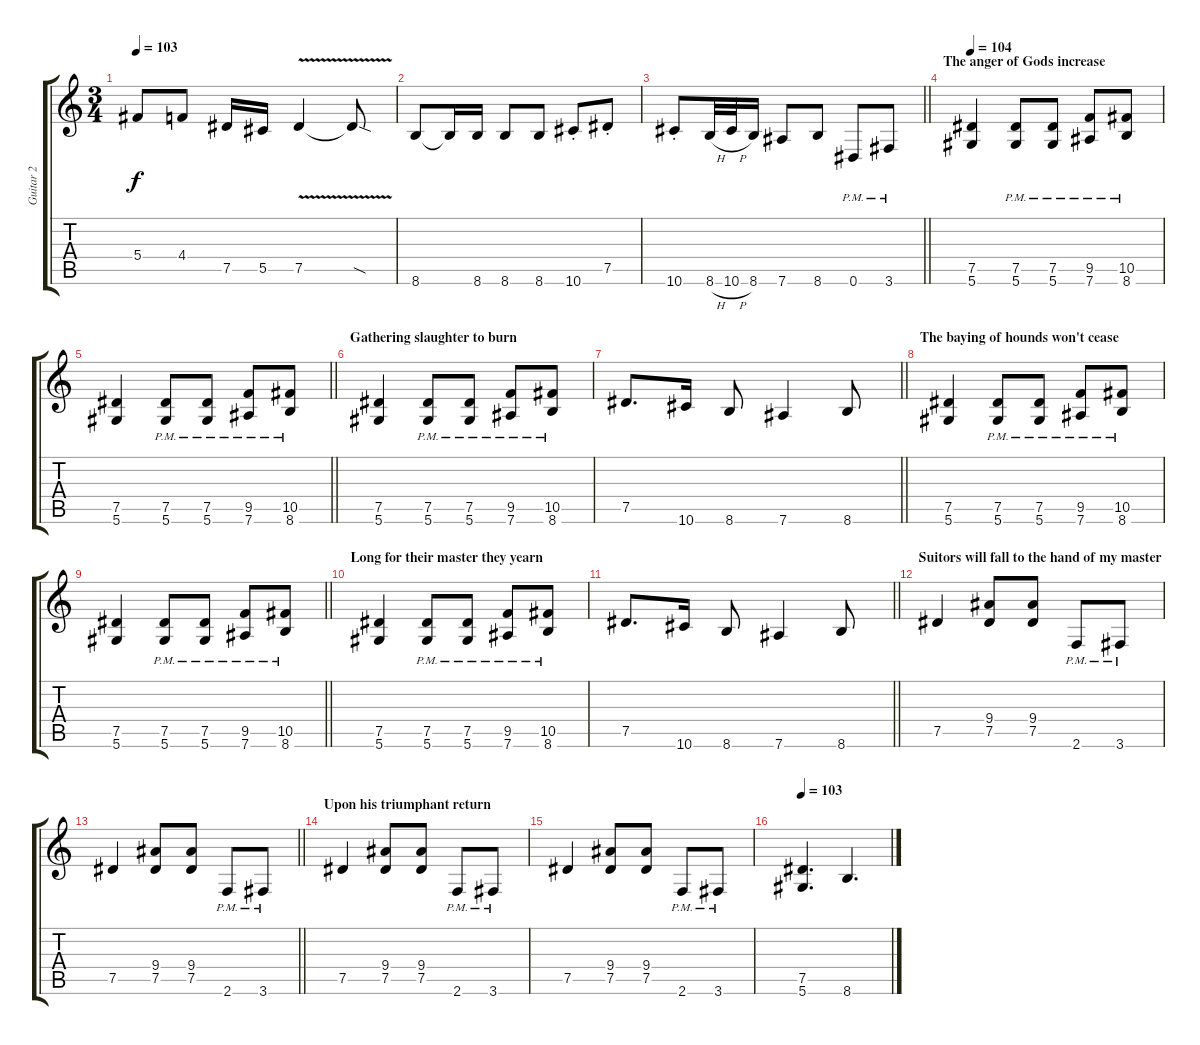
\track ("Guitar 2" "Guitar 2") {instrument overdrivenguitar}
\staff {score tabs}
\tuning (Eb4 Bb3 Gb3 Db3 Ab2 Eb2) {hide}
\ts (3 4)
\tempo 103
\clef g2
\ks c
5.4.8{dy f} 4.4.8 7.5.16 5.5.16 7.5{v}.4 7.5{sod t}.8 |
8.6.8 8.6{t}.16 8.6.16 8.6.8 8.6.8 10.6{st}.8 7.5{st}.8 |
\barLineRight lightlight
10.6{st}.8 8.6{h}.32 10.6{h}.32 8.6.16 7.6.8 8.6.8 0.6{pm}.8 3.6{pm}.8 |
\section ("" "The anger of Gods increase")
\tempo 104
(7.5 5.6).4 (7.5{pm} 5.6{pm}).8 (7.5{pm} 5.6{pm}).8 (9.5{pm} 7.6{pm}).8 (10.5{pm} 8.6{pm}).8 |
\barLineRight lightlight
(7.5 5.6).4 (7.5{pm} 5.6{pm}).8 (7.5{pm} 5.6{pm}).8 (9.5{pm} 7.6{pm}).8 (10.5{pm} 8.6{pm}).8 |
\section ("" "Gathering slaughter to burn")
(7.5 5.6).4 (7.5{pm} 5.6{pm}).8 (7.5{pm} 5.6{pm}).8 (9.5{pm} 7.6{pm}).8 (10.5{pm} 8.6{pm}).8 |
\barLineRight lightlight
7.5.8{d} 10.6.16 8.6.8 7.6.4 8.6.8 |
\section ("" "The baying of hounds won't cease")
(7.5 5.6).4 (7.5{pm} 5.6{pm}).8 (7.5{pm} 5.6{pm}).8 (9.5{pm} 7.6{pm}).8 (10.5{pm} 8.6{pm}).8 |
\barLineRight lightlight
(7.5 5.6).4 (7.5{pm} 5.6{pm}).8 (7.5{pm} 5.6{pm}).8 (9.5{pm} 7.6{pm}).8 (10.5{pm} 8.6{pm}).8 |
\section ("" "Long for their master they yearn")
(7.5 5.6).4 (7.5{pm} 5.6{pm}).8 (7.5{pm} 5.6{pm}).8 (9.5{pm} 7.6{pm}).8 (10.5{pm} 8.6{pm}).8 |
\barLineRight lightlight
7.5.8{d} 10.6.16 8.6.8 7.6.4 8.6.8 |
\section ("" "Suitors will fall to the hand of my master")
7.5.4 (9.4 7.5).8 (9.4 7.5).8 2.6{pm}.8 3.6{pm}.8 |
\barLineRight lightlight
7.5.4 (9.4 7.5).8 (9.4 7.5).8 2.6{pm}.8 3.6{pm}.8 |
\section ("" "Upon his triumphant return")
7.5.4 (9.4 7.5).8 (9.4 7.5).8 2.6{pm}.8 3.6{pm}.8 |
7.5.4 (9.4 7.5).8 (9.4 7.5).8 2.6{pm}.8 3.6{pm}.8 |
\tempo 103
(7.5 5.6).4{d} 8.6.4{d}
